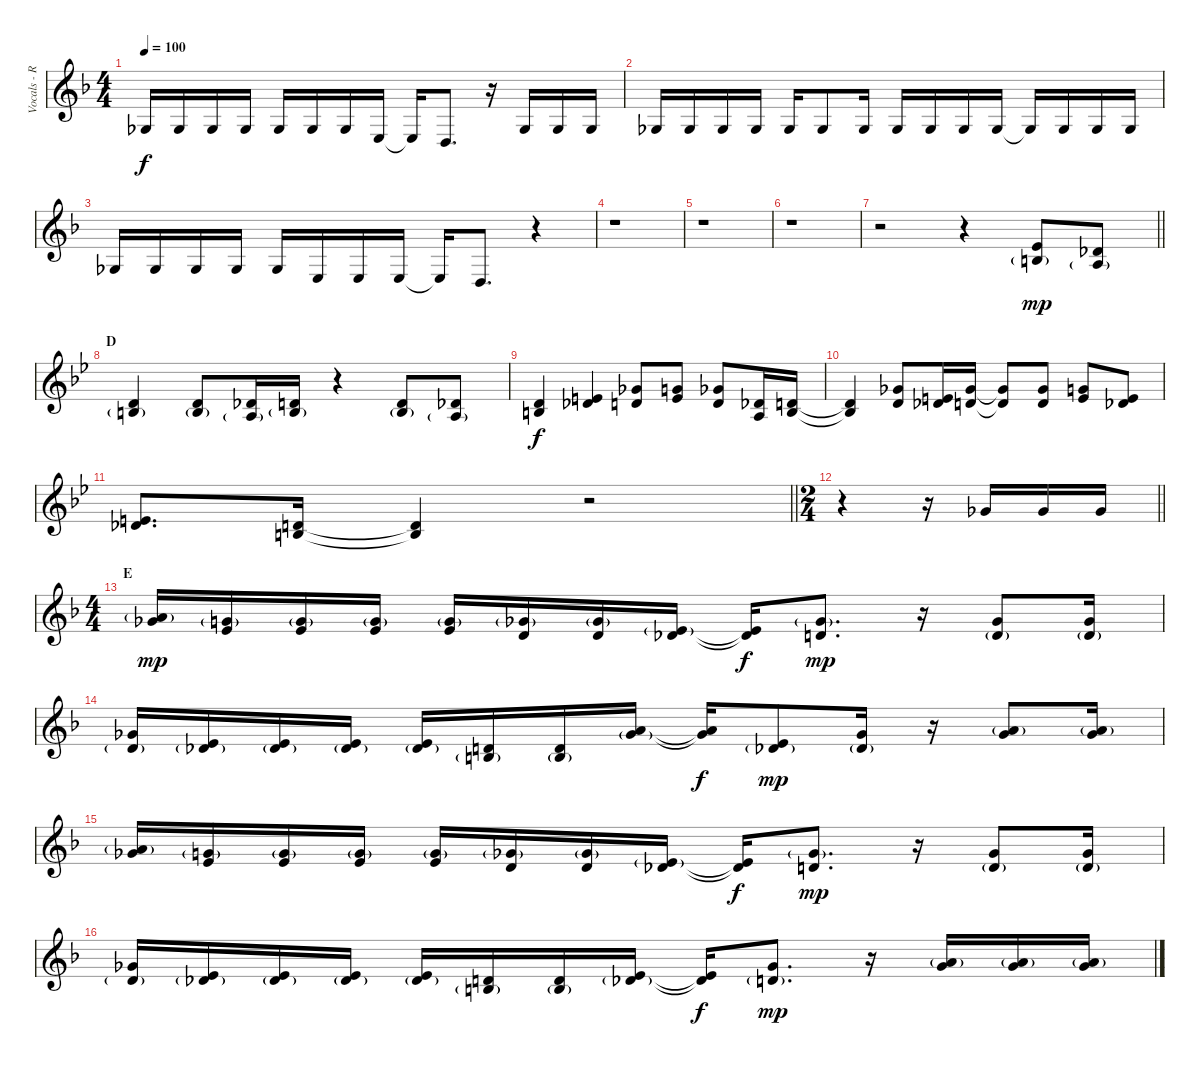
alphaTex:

\track ("Vocals - Ruki" "Vocals - R") {instrument lead6voice}
\staff {score}
\tuning (Db4 Ab3 E3 B2 Gb2 Db2) {hide}
\ts (4 4)
\tempo 100
\clef g2
\ks f
2.3.16{dy f} 2.3.16 2.3.16 2.3.16 2.3.16 2.3.16 2.3.16 0.3.16 0.3{t}.16 3.4.8{d} r.16 2.3.16 2.3.16 2.3.16 |
2.3.16 2.3.16 2.3.16 2.3.16 2.3.16 2.3.8 2.3.16 2.3.16 2.3.16 2.3.16 2.3.16 2.3{t}.16 2.3.16 2.3.16 2.3.16 |
2.3.16 2.3.16 2.3.16 2.3.16 2.3.16 0.3.16 0.3.16 0.3.16 0.3{t}.16 3.4.8{d} r.4 |
r.1 |
r.1 |
r.1 |
\barLineRight lightlight
r.2 r.4 (3.1 3.2{g}).8{dy mp} (0.1 1.2{g}).8 |
\section ("" "D")
\ks bb
(1.1 3.2{g}).4 (1.1 3.2{g}).8 (0.1 1.2{g}).16 (1.1 3.2{g}).16 r.4 (1.1 3.2{g}).8 (0.1 1.2{g}).8 |
(1.1 3.2).4{dy f} (3.1 5.2).4 (5.1 6.2).8 (6.1 8.2).8 (5.1 6.2).8 (0.1 1.2).16 (1.1 3.2).16 |
(1.1{t} 3.2{t}).4 (5.1 6.2).8 (3.1 5.2).16 (5.1 6.2).16 (5.1{t} 6.2{t}).8 (5.1 6.2).8 (6.1 8.2).8 (3.1 5.2).8 |
\barLineRight lightlight
(3.1 5.2).8{d} (1.1 3.2).16 (1.1{t} 3.2{t}).4 r.2 |
\ts (2 4)
\barLineRight lightlight
r.4 r.16 5.1.16 5.1.16 5.1.16 |
\ts (4 4)
\section ("" "E")
\ks f
(8.1{g} 10.2).16{dy mp} (6.1{g} 8.2).16 (6.1{g} 8.2).16 (6.1{g} 8.2).16 (6.1{g} 8.2).16 (5.1{g} 6.2).16 (5.1{g} 6.2).16 (3.1{g} 5.2).16 (3.1{t} 5.2{t}).16{dy f} (5.1{g} 6.2).8{d dy mp} r.16 (5.1 6.2{g}).8 (5.1 6.2{g}).16 |
(5.1 6.2{g}).16 (3.1 5.2{g}).16 (3.1 5.2{g}).16 (3.1 5.2{g}).16 (3.1 5.2{g}).16 (1.1 3.2{g}).16 (1.1 3.2{g}).16 (8.1 10.2{g}).16 (8.1{t} 10.2{t}).16{dy f} (3.1 5.2{g}).8{dy mp} (5.1 5.2{g}).16 r.16 (8.1{g} 10.2).8 (8.1{g} 10.2).16 |
(8.1{g} 10.2).16 (6.1{g} 8.2).16 (6.1{g} 8.2).16 (6.1{g} 8.2).16 (6.1{g} 8.2).16 (5.1{g} 6.2).16 (5.1{g} 6.2).16 (3.1{g} 5.2).16 (3.1{t} 5.2{t}).16{dy f} (5.1{g} 6.2).8{d dy mp} r.16 (5.1 6.2{g}).8 (5.1 6.2{g}).16 |
(5.1 6.2{g}).16 (3.1 5.2{g}).16 (3.1 5.2{g}).16 (3.1 5.2{g}).16 (3.1 5.2{g}).16 (1.1 3.2{g}).16 (1.1 3.2{g}).16 (3.1 5.2{g}).16 (3.1{t} 5.2{t}).16{dy f} (5.1 6.2{g}).8{d dy mp} r.16 (8.1{g} 10.2).16 (8.1{g} 10.2).16 (8.1{g} 10.2).16
